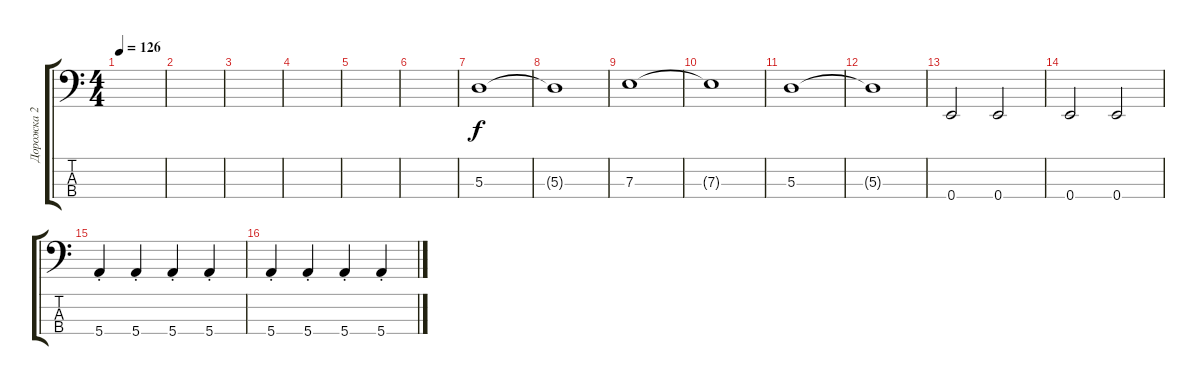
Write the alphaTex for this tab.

\track ("Дорожка 2" "Дорожка 2") {instrument electricbasspick}
\staff {score tabs}
\tuning (G2 D2 A1 E1) {hide}
\ts (4 4)
\tempo 126
\clef f4
\ks c
|
|
|
|
|
|
5.3.1 |
5.3{t}.1 |
7.3.1 |
7.3{t}.1 |
5.3.1 |
5.3{t}.1 |
0.4.2 0.4.2 |
0.4.2 0.4.2 |
5.4{st}.4 5.4{st}.4 5.4{st}.4 5.4{st}.4 |
5.4{st}.4 5.4{st}.4 5.4{st}.4 5.4{st}.4
